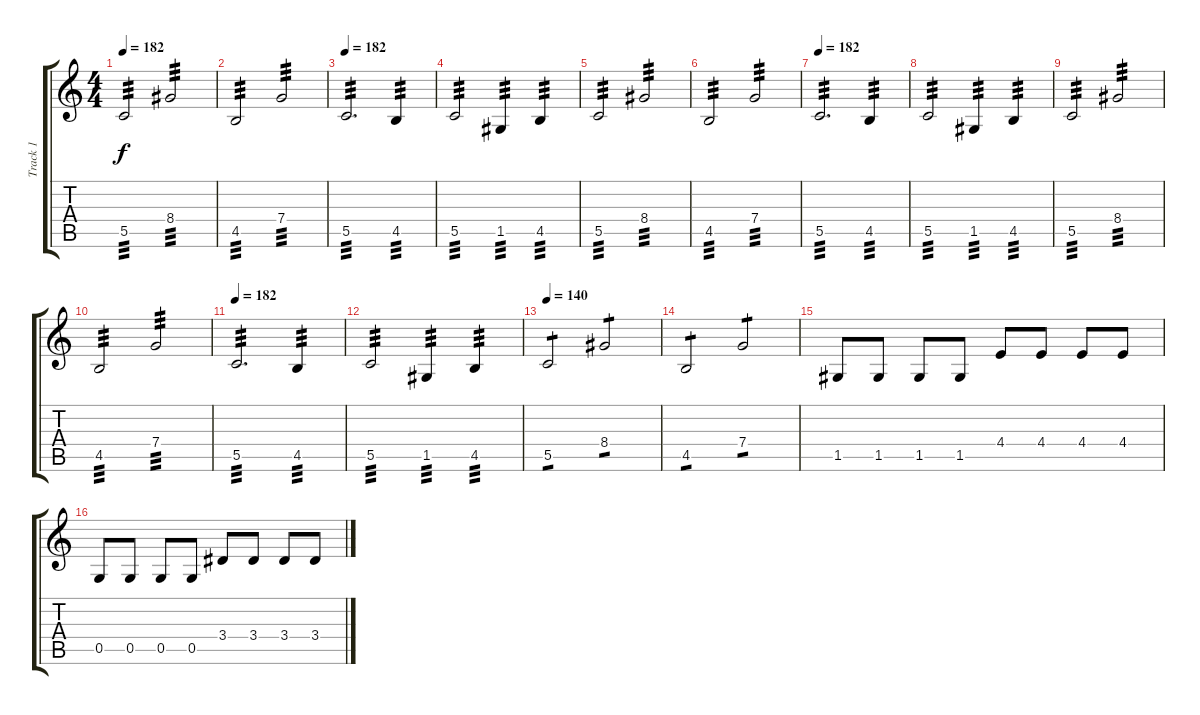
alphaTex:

\track ("Track 1" "Track 1") {instrument distortionguitar}
\staff {score tabs}
\tuning (D4 A3 F3 C3 G2 C2) {hide}
\ts (4 4)
\tempo 182
\clef g2
\ks c
5.5.2{tp 3 dy f} 8.4.2{tp 3} |
4.5.2{tp 3} 7.4.2{tp 3} |
\tempo 182
5.5.2{d tp 3} 4.5.4{tp 3} |
5.5.2{tp 3} 1.5.4{tp 3} 4.5.4{tp 3} |
5.5.2{tp 3} 8.4.2{tp 3} |
4.5.2{tp 3} 7.4.2{tp 3} |
\tempo 182
5.5.2{d tp 3} 4.5.4{tp 3} |
5.5.2{tp 3} 1.5.4{tp 3} 4.5.4{tp 3} |
5.5.2{tp 3} 8.4.2{tp 3} |
4.5.2{tp 3} 7.4.2{tp 3} |
\tempo 182
5.5.2{d tp 3} 4.5.4{tp 3} |
5.5.2{tp 3} 1.5.4{tp 3} 4.5.4{tp 3} |
\tempo 140
5.5.2{tp 1} 8.4.2{tp 1} |
4.5.2{tp 1} 7.4.2{tp 1} |
1.5.8 1.5.8 1.5.8 1.5.8 4.4.8 4.4.8 4.4.8 4.4.8 |
0.5.8 0.5.8 0.5.8 0.5.8 3.4.8 3.4.8 3.4.8 3.4.8
